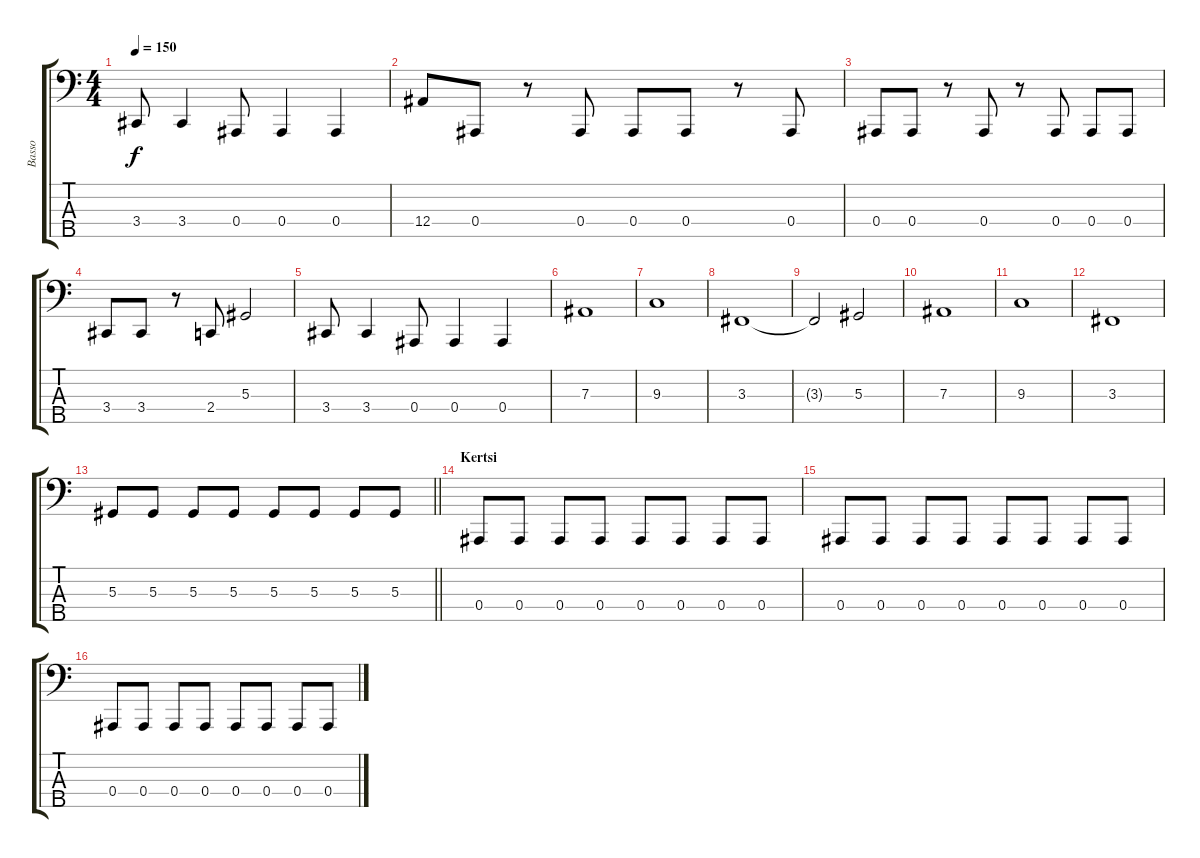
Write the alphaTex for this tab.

\track ("Basso" "Basso") {instrument electricbassfinger}
\staff {score tabs}
\tuning (Db2 Ab1 Eb1 Bb0 F0) {hide}
\ts (4 4)
\tempo 150
\clef f4
\ks c
3.4.8{dy f} 3.4.4 0.4.8 0.4.4 0.4.4 |
12.4.8 0.4.8 r.8 0.4.8 0.4.8 0.4.8 r.8 0.4.8 |
0.4.8 0.4.8 r.8 0.4.8 r.8 0.4.8 0.4.8 0.4.8 |
3.4.8 3.4.8 r.8 2.4.8 5.3.2 |
3.4.8 3.4.4 0.4.8 0.4.4 0.4.4 |
7.3.1 |
9.3.1 |
3.3.1 |
3.3{t}.2 5.3.2 |
7.3.1 |
9.3.1 |
3.3.1 |
\barLineRight lightlight
5.3.8 5.3.8 5.3.8 5.3.8 5.3.8 5.3.8 5.3.8 5.3.8 |
\section ("" "Kertsi")
0.4.8 0.4.8 0.4.8 0.4.8 0.4.8 0.4.8 0.4.8 0.4.8 |
0.4.8 0.4.8 0.4.8 0.4.8 0.4.8 0.4.8 0.4.8 0.4.8 |
0.4.8 0.4.8 0.4.8 0.4.8 0.4.8 0.4.8 0.4.8 0.4.8
